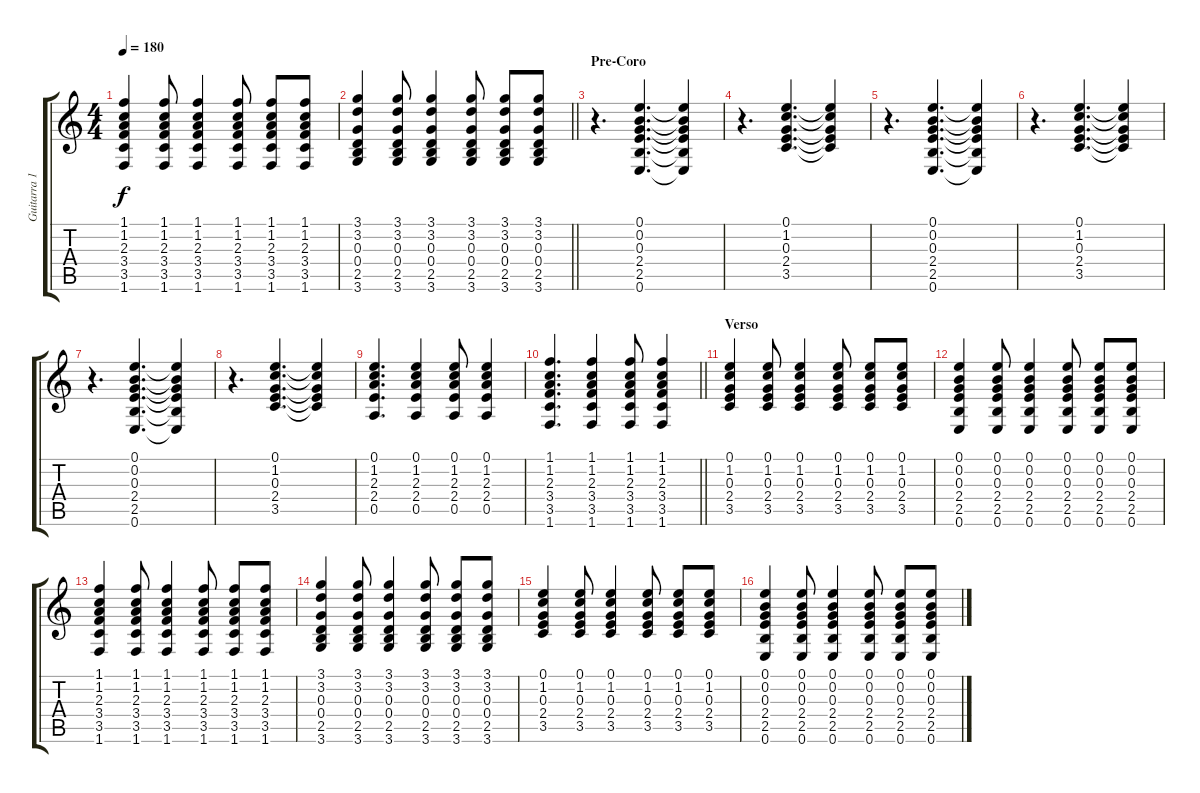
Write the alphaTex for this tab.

\track ("Guitarra 1" "Guitarra 1") {instrument acousticguitarnylon}
\staff {score tabs}
\tuning (E4 B3 G3 D3 A2 E2) {hide}
\ts (4 4)
\tempo 180
\clef g2
\ks c
(1.1 1.2 2.3 3.4 3.5 1.6).4{dy f} (1.1 1.2 2.3 3.4 3.5 1.6).8 (1.1 1.2 2.3 3.4 3.5 1.6).4 (1.1 1.2 2.3 3.4 3.5 1.6).8 (1.1 1.2 2.3 3.4 3.5 1.6).8 (1.1 1.2 2.3 3.4 3.5 1.6).8 |
\barLineRight lightlight
(3.1 3.2 0.3 0.4 2.5 3.6).4 (3.1 3.2 0.3 0.4 2.5 3.6).8 (3.1 3.2 0.3 0.4 2.5 3.6).4 (3.1 3.2 0.3 0.4 2.5 3.6).8 (3.1 3.2 0.3 0.4 2.5 3.6).8 (3.1 3.2 0.3 0.4 2.5 3.6).8 |
\section ("" "Pre-Coro")
r.4{d} (0.1 0.2 0.3 2.4 2.5 0.6).4{d} (0.1{t} 0.2{t} 0.3{t} 2.4{t} 2.5{t} 0.6{t}).4 |
r.4{d} (0.1 1.2 0.3 2.4 3.5).4{d} (0.1{t} 1.2{t} 0.3{t} 2.4{t} 3.5{t}).4 |
r.4{d} (0.1 0.2 0.3 2.4 2.5 0.6).4{d} (0.1{t} 0.2{t} 0.3{t} 2.4{t} 2.5{t} 0.6{t}).4 |
r.4{d} (0.1 1.2 0.3 2.4 3.5).4{d} (0.1{t} 1.2{t} 0.3{t} 2.4{t} 3.5{t}).4 |
r.4{d} (0.1 0.2 0.3 2.4 2.5 0.6).4{d} (0.1{t} 0.2{t} 0.3{t} 2.4{t} 2.5{t} 0.6{t}).4 |
r.4{d} (0.1 1.2 0.3 2.4 3.5).4{d} (0.1{t} 1.2{t} 0.3{t} 2.4{t} 3.5{t}).4 |
(0.1 1.2 2.3 2.4 0.5).4{d} (0.1 1.2 2.3 2.4 0.5).4 (0.1 1.2 2.3 2.4 0.5).8 (0.1 1.2 2.3 2.4 0.5).4 |
\barLineRight lightlight
(1.1 1.2 2.3 3.4 3.5 1.6).4{d} (1.1 1.2 2.3 3.4 3.5 1.6).4 (1.1 1.2 2.3 3.4 3.5 1.6).8 (1.1 1.2 2.3 3.4 3.5 1.6).4 |
\section ("" "Verso")
(0.1 1.2 0.3 2.4 3.5).4 (0.1 1.2 0.3 2.4 3.5).8 (0.1 1.2 0.3 2.4 3.5).4 (0.1 1.2 0.3 2.4 3.5).8 (0.1 1.2 0.3 2.4 3.5).8 (0.1 1.2 0.3 2.4 3.5).8 |
(0.1 0.2 0.3 2.4 2.5 0.6).4 (0.1 0.2 0.3 2.4 2.5 0.6).8 (0.1 0.2 0.3 2.4 2.5 0.6).4 (0.1 0.2 0.3 2.4 2.5 0.6).8 (0.1 0.2 0.3 2.4 2.5 0.6).8 (0.1 0.2 0.3 2.4 2.5 0.6).8 |
(1.1 1.2 2.3 3.4 3.5 1.6).4 (1.1 1.2 2.3 3.4 3.5 1.6).8 (1.1 1.2 2.3 3.4 3.5 1.6).4 (1.1 1.2 2.3 3.4 3.5 1.6).8 (1.1 1.2 2.3 3.4 3.5 1.6).8 (1.1 1.2 2.3 3.4 3.5 1.6).8 |
(3.1 3.2 0.3 0.4 2.5 3.6).4 (3.1 3.2 0.3 0.4 2.5 3.6).8 (3.1 3.2 0.3 0.4 2.5 3.6).4 (3.1 3.2 0.3 0.4 2.5 3.6).8 (3.1 3.2 0.3 0.4 2.5 3.6).8 (3.1 3.2 0.3 0.4 2.5 3.6).8 |
(0.1 1.2 0.3 2.4 3.5).4 (0.1 1.2 0.3 2.4 3.5).8 (0.1 1.2 0.3 2.4 3.5).4 (0.1 1.2 0.3 2.4 3.5).8 (0.1 1.2 0.3 2.4 3.5).8 (0.1 1.2 0.3 2.4 3.5).8 |
(0.1 0.2 0.3 2.4 2.5 0.6).4 (0.1 0.2 0.3 2.4 2.5 0.6).8 (0.1 0.2 0.3 2.4 2.5 0.6).4 (0.1 0.2 0.3 2.4 2.5 0.6).8 (0.1 0.2 0.3 2.4 2.5 0.6).8 (0.1 0.2 0.3 2.4 2.5 0.6).8
